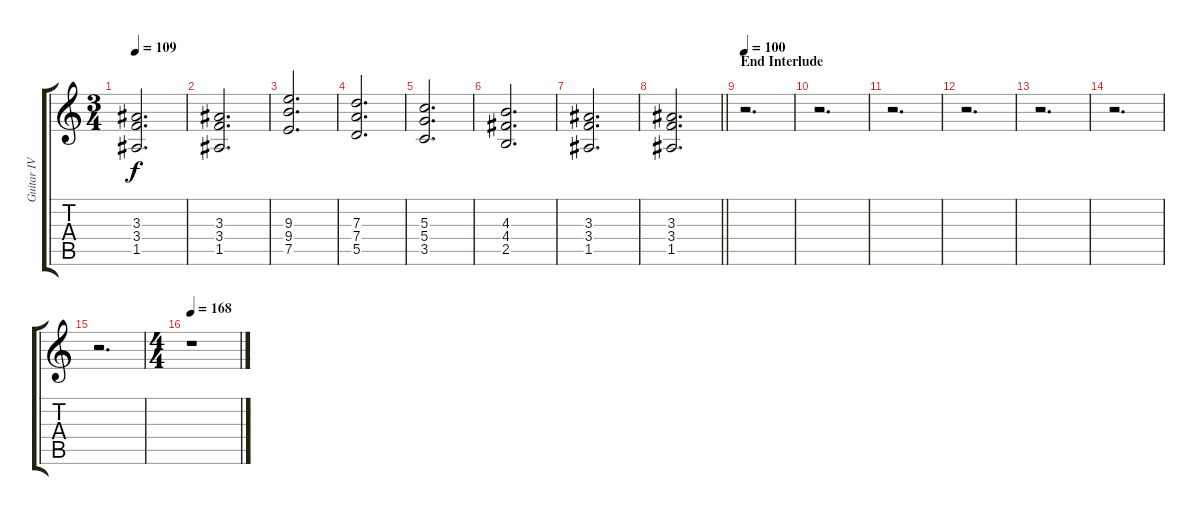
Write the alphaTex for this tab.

\track ("Guitar IV Overdrive/Dist" "Guitar IV ") {instrument distortionguitar}
\staff {score tabs}
\tuning (E4 B3 G3 D3 A2 E2) {hide}
\ts (3 4)
\tempo 109
\clef g2
\ks c
(3.3 3.4 1.5).2{d dy f} |
(3.3 3.4 1.5).2{d} |
(9.3 9.4 7.5).2{d} |
(7.3 7.4 5.5).2{d} |
(5.3 5.4 3.5).2{d} |
(4.3 4.4 2.5).2{d} |
(3.3 3.4 1.5).2{d} |
\barLineRight lightlight
(3.3 3.4 1.5).2{d} |
\section ("" "End Interlude")
\tempo 100
r.2{d} |
r.2{d} |
r.2{d} |
r.2{d} |
r.2{d} |
r.2{d} |
r.2{d} |
\ts (4 4)
\tempo 168
r.1
